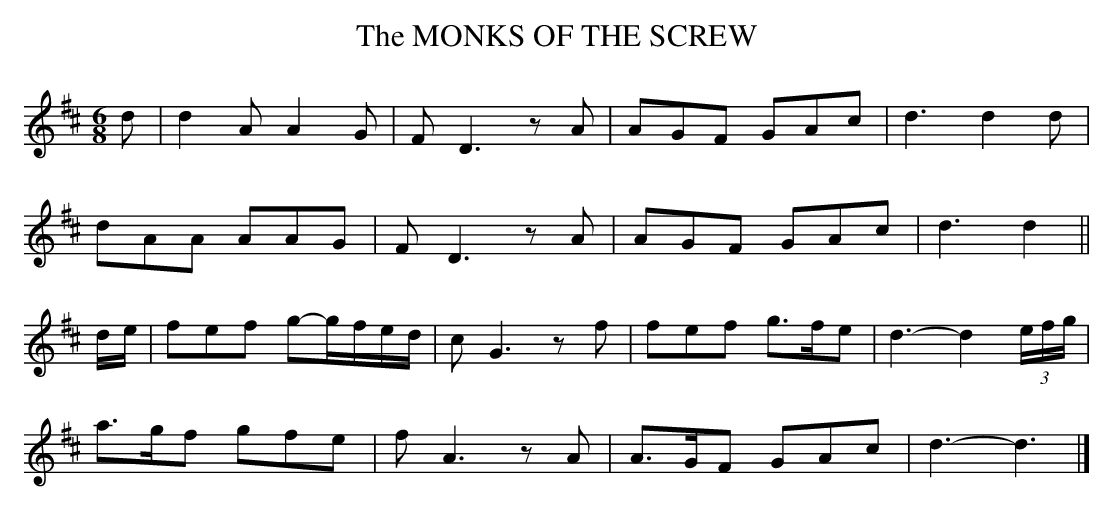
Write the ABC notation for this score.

X:1
T:MONKS OF THE SCREW, The
Y:"moderate"
M:6/8
L:1/8
K:D
d|d2A A2G|FD3 zA|AGF GAc|d3 d2d|
dAA AAG|FD3 zA|AGF GAc|d3d2||
d/e/|fef g-g/f/e/d/|cG3 zf|fef g>fe|d3-d2 (3e/f/g/|
a>gf gfe|fA3 zA|A>GF GAc|d3-d3|]
